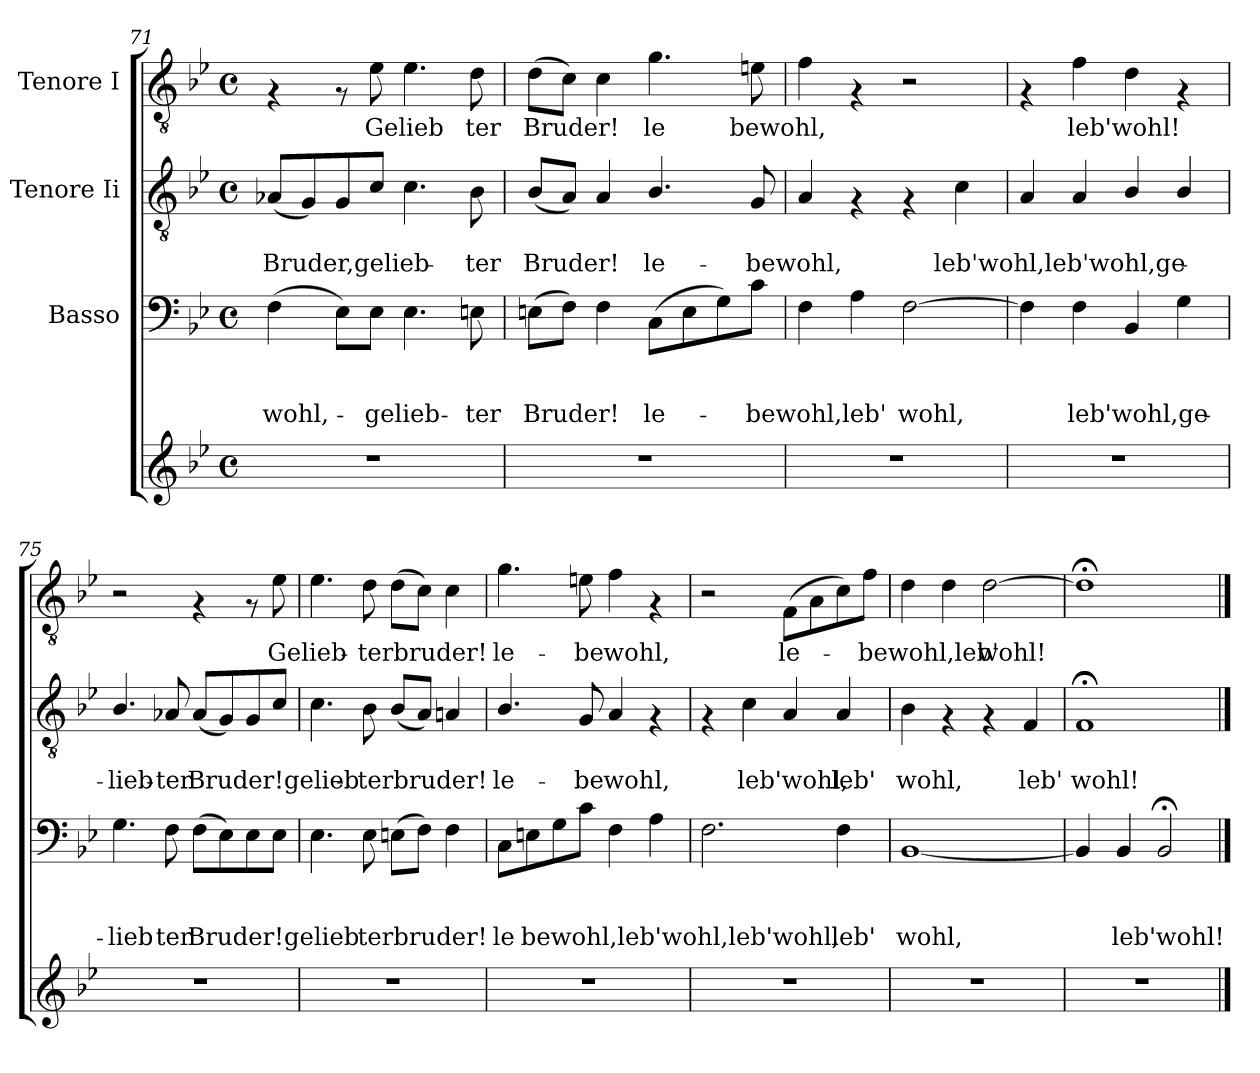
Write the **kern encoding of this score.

**kern	**kern	**text	**text	**text	**kern	**text	**text	**kern	**text
*part4	*part3	*part3	*part3	*part3	*part2	*part2	*part2	*part1	*part1
*staff4	*staff3	*staff3	*staff3	*staff3	*staff2	*staff2	*staff2	*staff1	*staff1
*	*I"Basso	*	*	*	*I"Tenore Ii	*	*	*I"Tenore I	*
*clefG2	*clefF4	*	*	*	*clefGv2	*	*	*clefGv2	*
*k[b-e-]	*k[b-e-]	*	*	*	*k[b-e-]	*	*	*k[b-e-]	*
*B-:	*B-:	*	*	*	*B-:	*	*	*B-:	*
*M4/4	*M4/4	*	*	*	*M4/4	*	*	*M4/4	*
*met(c)	*met(c)	*	*	*	*met(c)	*	*	*met(c)	*
=71	=71	=71	=71	=71	=71	=71	=71	=71	=71
!	!	!	!	!LO:LY:b	!	!	!LO:LY:b	!	!
1r	(>4F\	.	.	wohl,-	(<8A-X/L	.	-Bruder,gelieb-	4rF	.
.	.	.	.	.	8G/)	.	.	.	.
.	8E-\L)	.	.	.	8G/	.	.	8rF	.
!	!	!	!	!LO:LY:b	!	!	!	!	!LO:LY:b
.	8E-\J	.	.	-gelieb-	8c/J	.	.	8e-\	Gelieb
.	4.E-\	.	.	.	4.c\	.	.	4.e-\	.
!	!	!	!	!LO:LY:b	!	!	!LO:LY:b	!	!LO:LY:b
.	8En\	.	.	-ter	8B-\	.	-ter	8d\	ter
=72	=72	=72	=72	=72	=72	=72	=72	=72	=72
!	!	!	!	!LO:LY:b	!	!	!LO:LY:b	!	!LO:LY:b
1r	(>8En\L	.	.	Bruder!	(<8B-/L	.	Bruder!	(>8d\L	Bruder!
.	8F\J)	.	.	.	8A/J)	.	.	8c\J)	.
.	4F\	.	.	.	4A/	.	.	4c\	.
!	!	!	!	!LO:LY:b	!	!	!LO:LY:b	!	!LO:LY:b
.	(>8C\L	.	.	le-	4.B-/	.	le-	4.g\	le
.	8E\	.	.	.	.	.	.	.	.
.	8G\)	.	.	.	.	.	.	.	.
!	!	!	!	!LO:LY:b	!	!	!LO:LY:b	!	!LO:LY:b
.	8c\J	.	.	-bewohl,leb'	8G/	.	-bewohl,	8en\	bewohl,
=73	=73	=73	=73	=73	=73	=73	=73	=73	=73
1r	4F\	.	.	.	4A/	.	.	4f\	.
.	4A\	.	.	.	4rF	.	.	4rF	.
!	!	!	!	!LO:LY:b	!	!	!	!	!
.	[>2F\	.	.	wohl,	4rF	.	.	2r	.
!	!	!	!	!	!	!	!LO:LY:b	!	!
.	.	.	.	.	4c\	.	leb'wohl,leb'wohl,ge-	.	.
=74	=74	=74	=74	=74	=74	=74	=74	=74	=74
1r	4F\]	.	.	.	4A/	.	.	4rF	.
!	!	!	!	!LO:LY:b	!	!	!	!	!LO:LY:b
.	4F\	.	.	leb'wohl,ge-	4A/	.	.	4f\	leb'wohl!
.	4BB-/	.	.	.	4B-/	.	.	4d\	.
.	4G\	.	.	.	4B-/	.	.	4rF	.
!!LO:PB:g=z
=75	=75	=75	=75	=75	=75	=75	=75	=75	=75
!	!	!	!	!LO:LY:b	!	!	!LO:LY:b	!	!
1r	4.G\	.	.	-lieb	4.B-/	.	-lieb-	2r	.
!	!	!	!	!LO:LY:b	!	!	!LO:LY:b	!	!
.	8F\	.	.	ter	8A-X/	.	-ter	.	.
!	!	!	!	!LO:LY:b	!	!	!LO:LY:b	!	!
.	(>8F\L	.	.	Bruder!gelieb	(<8A-/L	.	Bruder!gelieb-	4rF	.
.	8E-\)	.	.	.	8G/)	.	.	.	.
.	8E-\	.	.	.	8G/	.	.	8rF	.
!	!	!	!	!	!	!	!	!	!LO:LY:b
.	8E-\J	.	.	.	8c/J	.	.	8e-\	Gelieb-
=76	=76	=76	=76	=76	=76	=76	=76	=76	=76
1r	4.E-\	.	.	.	4.c\	.	.	4.e-\	.
!	!	!	!	!LO:LY:b	!	!	!LO:LY:b	!	!LO:LY:b
.	8E-\	.	.	terbruder!	8B-\	.	-terbruder!	8d\	-terbruder!
.	(>8En\L	.	.	.	(<8B-/L	.	.	(>8d\L	.
.	8F\J)	.	.	.	8A/J)	.	.	8c\J)	.
.	4F\	.	.	.	4An/	.	.	4c\	.
=77	=77	=77	=77	=77	=77	=77	=77	=77	=77
!	!	!	!	!LO:LY:b	!	!	!LO:LY:b	!	!LO:LY:b
1r	8C\L	.	.	le	4.B-/	.	le-	4.g\	le-
!	!	!	!	!LO:LY:b	!	!	!	!	!
.	8En\	.	.	bewohl,leb'wohl,leb'wohl,	.	.	.	.	.
.	8G\	.	.	.	.	.	.	.	.
!	!	!	!	!	!	!	!LO:LY:b	!	!LO:LY:b
.	8c\J	.	.	.	8G/	.	-be	8en\	-be
!	!	!	!	!	!	!	!LO:LY:b	!	!LO:LY:b
.	4F\	.	.	.	4A/	.	wohl,	4f\	wohl,
.	4A\	.	.	.	4rF	.	.	4rF	.
=78	=78	=78	=78	=78	=78	=78	=78	=78	=78
1r	2.F\	.	.	.	4rF	.	.	2r	.
!	!	!	!	!	!	!	!LO:LY:b	!	!
.	.	.	.	.	4c\	.	leb'wohl,	.	.
!	!	!	!	!	!	!	!	!	!LO:LY:b
.	.	.	.	.	4A/	.	.	(>8F\L	le-
.	.	.	.	.	.	.	.	8A\	.
!	!	!	!	!LO:LY:b	!	!	!LO:LY:b	!	!
.	4F\	.	.	leb'	4A/	.	leb'	8c\)	.
!	!	!	!	!	!	!	!	!	!LO:LY:b
.	.	.	.	.	.	.	.	8f\J	-bewohl,leb'
=79	=79	=79	=79	=79	=79	=79	=79	=79	=79
!	!	!	!	!LO:LY:b	!	!	!LO:LY:b	!	!
1r	[<1BB-	.	.	wohl,	4B-\	.	wohl,	4d\	.
.	.	.	.	.	4rF	.	.	4d\	.
!	!	!	!	!	!	!	!	!	!LO:LY:b
.	.	.	.	.	4rF	.	.	[>2d\	wohl!
!	!	!	!	!	!	!	!LO:LY:b	!	!
.	.	.	.	.	4F/	.	leb'	.	.
=80	=80	=80	=80	=80	=80	=80	=80	=80	=80
!	!	!	!	!	!	!	!LO:LY:b	!	!
1r	4BB-/]	.	.	.	1F;	.	wohl!	1d;<]	.
!	!	!	!	!LO:LY:b	!	!	!	!	!
.	4BB-/	.	.	leb'wohl!	.	.	.	.	.
.	2BB-;/	.	.	.	.	.	.	.	.
==	==	==	==	==	==	==	==	==	==
*-	*-	*-	*-	*-	*-	*-	*-	*-	*-
